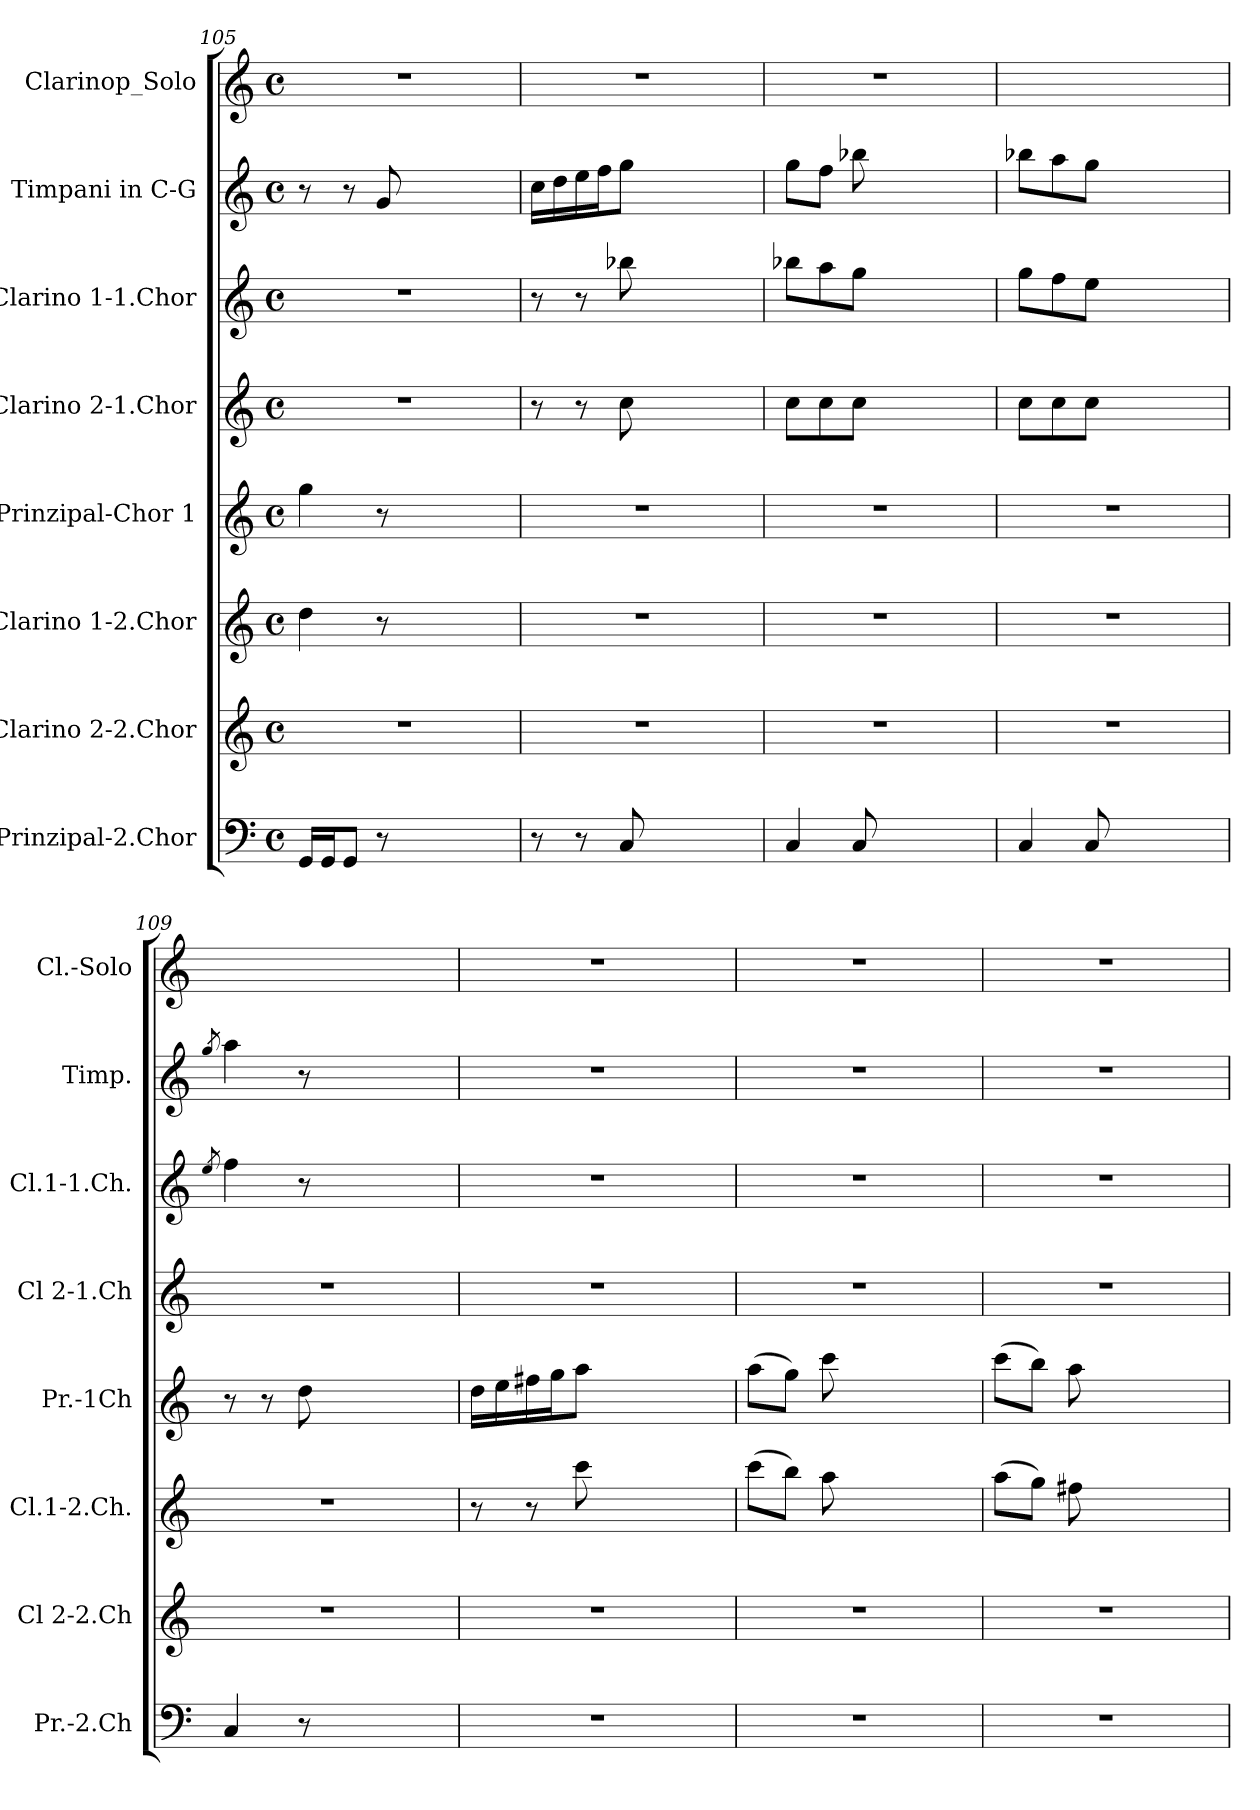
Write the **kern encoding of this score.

**kern	**kern	**kern	**kern	**kern	**kern	**kern	**kern
*part8	*part7	*part6	*part5	*part4	*part3	*part2	*part1
*staff8	*staff7	*staff6	*staff5	*staff4	*staff3	*staff2	*staff1
*I"Prinzipal-2.Chor	*I"Clarino 2-2.Chor	*I"Clarino 1-2.Chor	*I"Prinzipal-Chor 1	*I"Clarino 2-1.Chor	*I"Clarino 1-1.Chor	*I"Timpani in C-G	*I"Clarinop_Solo
*I'Pr.-2.Ch	*I'Cl 2-2.Ch	*I'Cl.1-2.Ch.	*I'Pr.-1Ch	*I'Cl 2-1.Ch	*I'Cl.1-1.Ch.	*I'Timp.	*I'Cl.-Solo
*clefF4	*clefG2	*clefG2	*clefG2	*clefG2	*clefG2	*clefG2	*clefG2
*	*	*ITrd1c2	*ITrd1c2	*	*ITrd1c2	*ITrd1c2	*
*k[]	*k[]	*k[b-e-]	*k[b-e-]	*k[]	*k[b-e-]	*k[b-e-]	*k[]
*C:	*C:	*B-:	*B-:	*C:	*B-:	*B-:	*C:
*M4/4	*M4/4	*M4/4	*M4/4	*M4/4	*M4/4	*M4/4	*M4/4
*met(c)	*met(c)	*met(c)	*met(c)	*met(c)	*met(c)	*met(c)	*met(c)
=105	=105	=105	=105	=105	=105	=105	=105
16GG/LL	1r	4cc	4ff	1r	1r	8r	1r
16GG/J	.	.	.	.	.	.	.
8GG/J	.	.	.	.	.	8r	.
8r	.	8r	8r	.	.	8f	.
2ryy	.	2ryy	2ryy	.	.	2ryy	.
8ryy	.	8ryy	8ryy	.	.	8ryy	.
=106	=106	=106	=106	=106	=106	=106	=106
8r	1r	1r	1r	8r	8r	16b-LL	1r
.	.	.	.	.	.	16cc	.
8r	.	.	.	8r	8r	16dd	.
.	.	.	.	.	.	16ee-J	.
8C	.	.	.	8cc	8aa-	8ffJ	.
2ryy	.	.	.	2ryy	2ryy	2ryy	.
8ryy	.	.	.	8ryy	8ryy	8ryy	.
=107	=107	=107	=107	=107	=107	=107	=107
4C	1r	1r	1r	8ccL	8aa-L	8ffL	1r
.	.	.	.	8cc	8gg	8ee-J	.
8C	.	.	.	8ccJ	8ffJ	8aa-	.
2ryy	.	.	.	2ryy	2ryy	2ryy	.
8ryy	.	.	.	8ryy	8ryy	8ryy	.
=108	=108	=108	=108	=108	=108	=108	=108
4C	1r	1r	1r	8ccL	8ffL	8aa-L	1ryy
.	.	.	.	8cc	8ee-	8gg	.
8C	.	.	.	8ccJ	8ddJ	8ffJ	.
2ryy	.	.	.	2ryy	2ryy	2ryy	.
8ryy	.	.	.	8ryy	8ryy	8ryy	.
=109	=109	=109	=109	=109	=109	=109	=109
.	.	.	.	.	8qdd	8qff	.
4C	1r	1r	8r	1r	4ee-	4gg	1ryy
.	.	.	8r	.	.	.	.
8r	.	.	8cc	.	8r	8r	.
2ryy	.	.	2ryy	.	2ryy	2ryy	.
8ryy	.	.	8ryy	.	8ryy	8ryy	.
!!LO:LB:g=z
=110	=110	=110	=110	=110	=110	=110	=110
1r	1r	8r	16ccLL	1r	1r	1r	1r
.	.	.	16dd	.	.	.	.
.	.	8r	16ee	.	.	.	.
.	.	.	16ffJ	.	.	.	.
.	.	8bb-	8ggJ	.	.	.	.
.	.	2ryy	2ryy	.	.	.	.
.	.	8ryy	8ryy	.	.	.	.
=111	=111	=111	=111	=111	=111	=111	=111
1r	1r	(>8bb-L	(>8ggL	1r	1r	1r	1r
.	.	8aaJ)	8ffJ)	.	.	.	.
.	.	8gg	8bb-	.	.	.	.
.	.	2ryy	2ryy	.	.	.	.
.	.	8ryy	8ryy	.	.	.	.
=112	=112	=112	=112	=112	=112	=112	=112
1r	1r	(>8ggL	(>8bb-L	1r	1r	1r	1r
.	.	8ffJ)	8aaJ)	.	.	.	.
.	.	8ee	8gg	.	.	.	.
.	.	2ryy	2ryy	.	.	.	.
.	.	8ryy	8ryy	.	.	.	.
=	=	=	=	=	=	=	=
*-	*-	*-	*-	*-	*-	*-	*-
